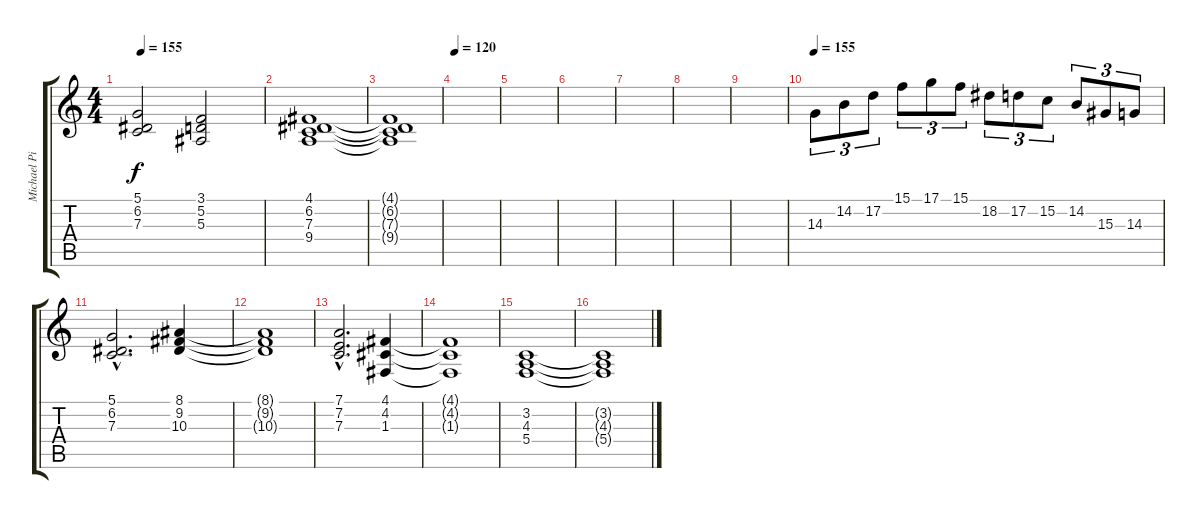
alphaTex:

\track ("Michael Pinnella - ORGUE" "Michael Pi") {instrument churchorgan}
\staff {score tabs}
\tuning (D4 A3 F3 C3 G2 D2) {hide}
\ts (4 4)
\tempo 155
\clef g2
\ks c
(5.1 6.2 7.3).2{dy f} (3.1 5.2 5.3).2 |
(4.1 6.2 7.3 9.4).1 |
(4.1{t} 6.2{t} 7.3{t} 9.4{t}).1 |
\tempo 120
|
|
|
|
|
|
\tempo 155
14.3.8{tu (3 2)} 14.2.8{tu (3 2)} 17.2.8{tu (3 2)} 15.1.8{tu (3 2)} 17.1.8{tu (3 2)} 15.1.8{tu (3 2)} 18.2.8{tu (3 2)} 17.2.8{tu (3 2)} 15.2.8{tu (3 2)} 14.2.8{tu (3 2)} 15.3.8{tu (3 2)} 14.3.8{tu (3 2)} |
(5.1{hac} 6.2{hac} 7.3{hac}).2{d} (8.1 9.2 10.3).4 |
(8.1{t} 9.2{t} 10.3{t}).1 |
(7.1{hac} 7.2{hac} 7.3{hac}).2{d} (4.1 4.2 1.3).4 |
(4.1{t} 4.2{t} 1.3{t}).1 |
(3.2 4.3 5.4).1 |
(3.2{t} 4.3{t} 5.4{t}).1
